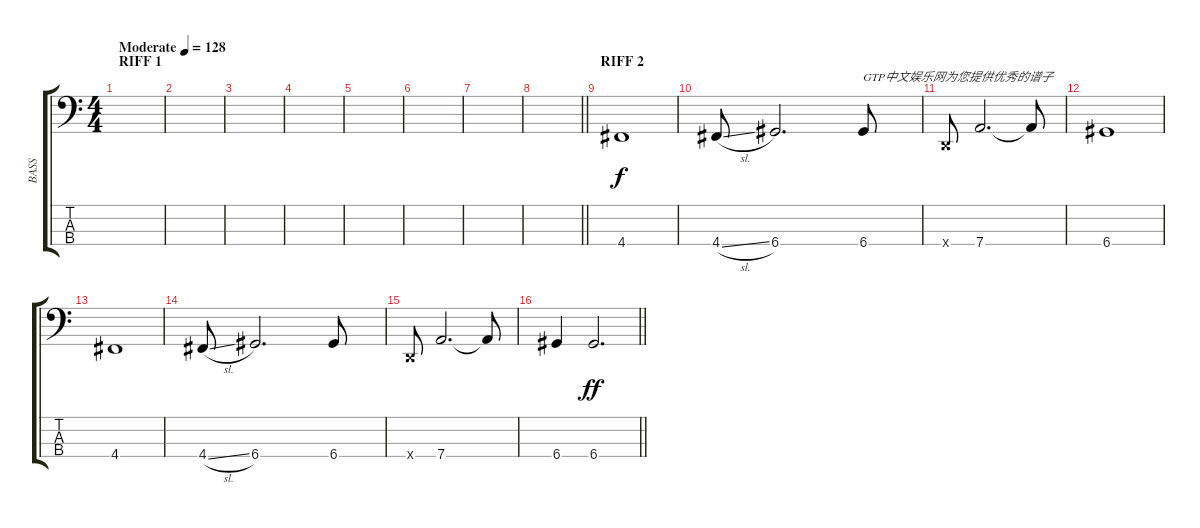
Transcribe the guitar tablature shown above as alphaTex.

\track ("BASS" "BASS") {instrument electricbassfinger}
\staff {score tabs}
\tuning (F2 C2 G1 D1) {hide}
\ts (4 4)
\section ("" "RIFF 1")
\tempo (128 "Moderate")
\clef f4
\ks c
|
|
|
|
|
|
|
\barLineRight lightlight
|
\section ("" "RIFF 2")
4.4.1 |
4.4{sl}.8 6.4.2{d} 6.4.8{txt "GTP中文娱乐网为您提供优秀的谱子"} |
0.4{x}.8 7.4.2{d} 7.4{t}.8 |
6.4.1 |
4.4.1 |
4.4{sl}.8 6.4.2{d} 6.4.8 |
0.4{x}.8 7.4.2{d} 7.4{t}.8 |
\barLineRight lightlight
6.4.4 6.4.2{d dy ff}
